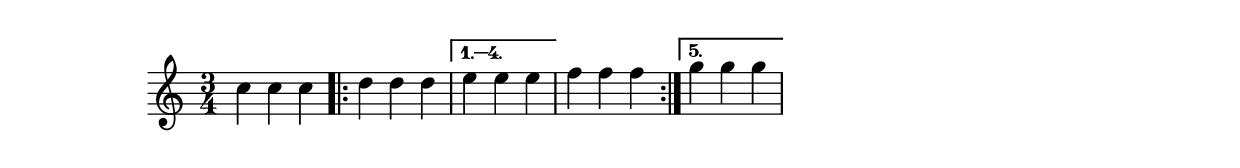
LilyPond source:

%% DO NOT EDIT this file manually; it is automatically
%% generated from LSR http://lsr.dsi.unimi.it
%% Make any changes in LSR itself, or in Documentation/snippets/new/ ,
%% and then run scripts/auxiliar/makelsr.py
%%
%% This file is in the public domain.
\version "2.12.2"

\header {
  lsrtags = "repeats"

%% Translation of GIT committish: 91eeed36c877fe625d957437d22081721c8c6345
  texidoces = "
De forma predeterminada, los corchetes de primera y segunda vez se
trazan encima de los finales alternativos completos, pero es posible
acortartlos estableciendo un valor cierto para
@code{voltaSpannerDuration}.  En el ejemplo siguiente, el corchete
sólo dura un compás, que corresponde a una duración de 3/4.

"
  doctitlees = "Acortar los corchetes de primera y segunda vez"


%% Translation of GIT committish: 0a868be38a775ecb1ef935b079000cebbc64de40
  texidocde = "
Volta-Klammern werden normalerweise über alle Noten der Klammer gezogen, aber
es ist möglich sie zu verkürzen.  Hierzu muss
@code{voltaSpannerDuration} definiert werden, in dem Beispiel etwa als
3/4, sodass die Klammer nur einen Takt dauert.

"
  doctitlede = "Volta-Klammern verkürzen"

%% Translation of GIT committish: a5bde6d51a5c88e952d95ae36c61a5efc22ba441
  texidocfr = "
Les crochets indiquant les fins alternatives s'étalent tout au long ce
celle-ci.  On peut les raccourcir en définissant la propriété
@code{voltaSpannerDuration}.  Dans l'exemple suivant, le crochet ne se
prolonge que sur une mesure à 3/4.

"
  doctitlefr = "Diminution de la taille du crochet d'alternative"


  texidoc = "
By default, the volta brackets will be drawn over all of the
alternative music, but it is possible to shorten them by setting
@code{voltaSpannerDuration}.  In the next example, the bracket only
lasts one measure, which is a duration of 3/4.

"
  doctitle = "Shortening volta brackets"
} % begin verbatim

\relative c'' {
  \time 3/4
  c4 c c
  \set Score.voltaSpannerDuration = #(ly:make-moment 3 4)
  \repeat volta 5 { d4 d d }
  \alternative {
    {
      e4 e e
      f4 f f
    }
    { g4 g g }
  }
}

